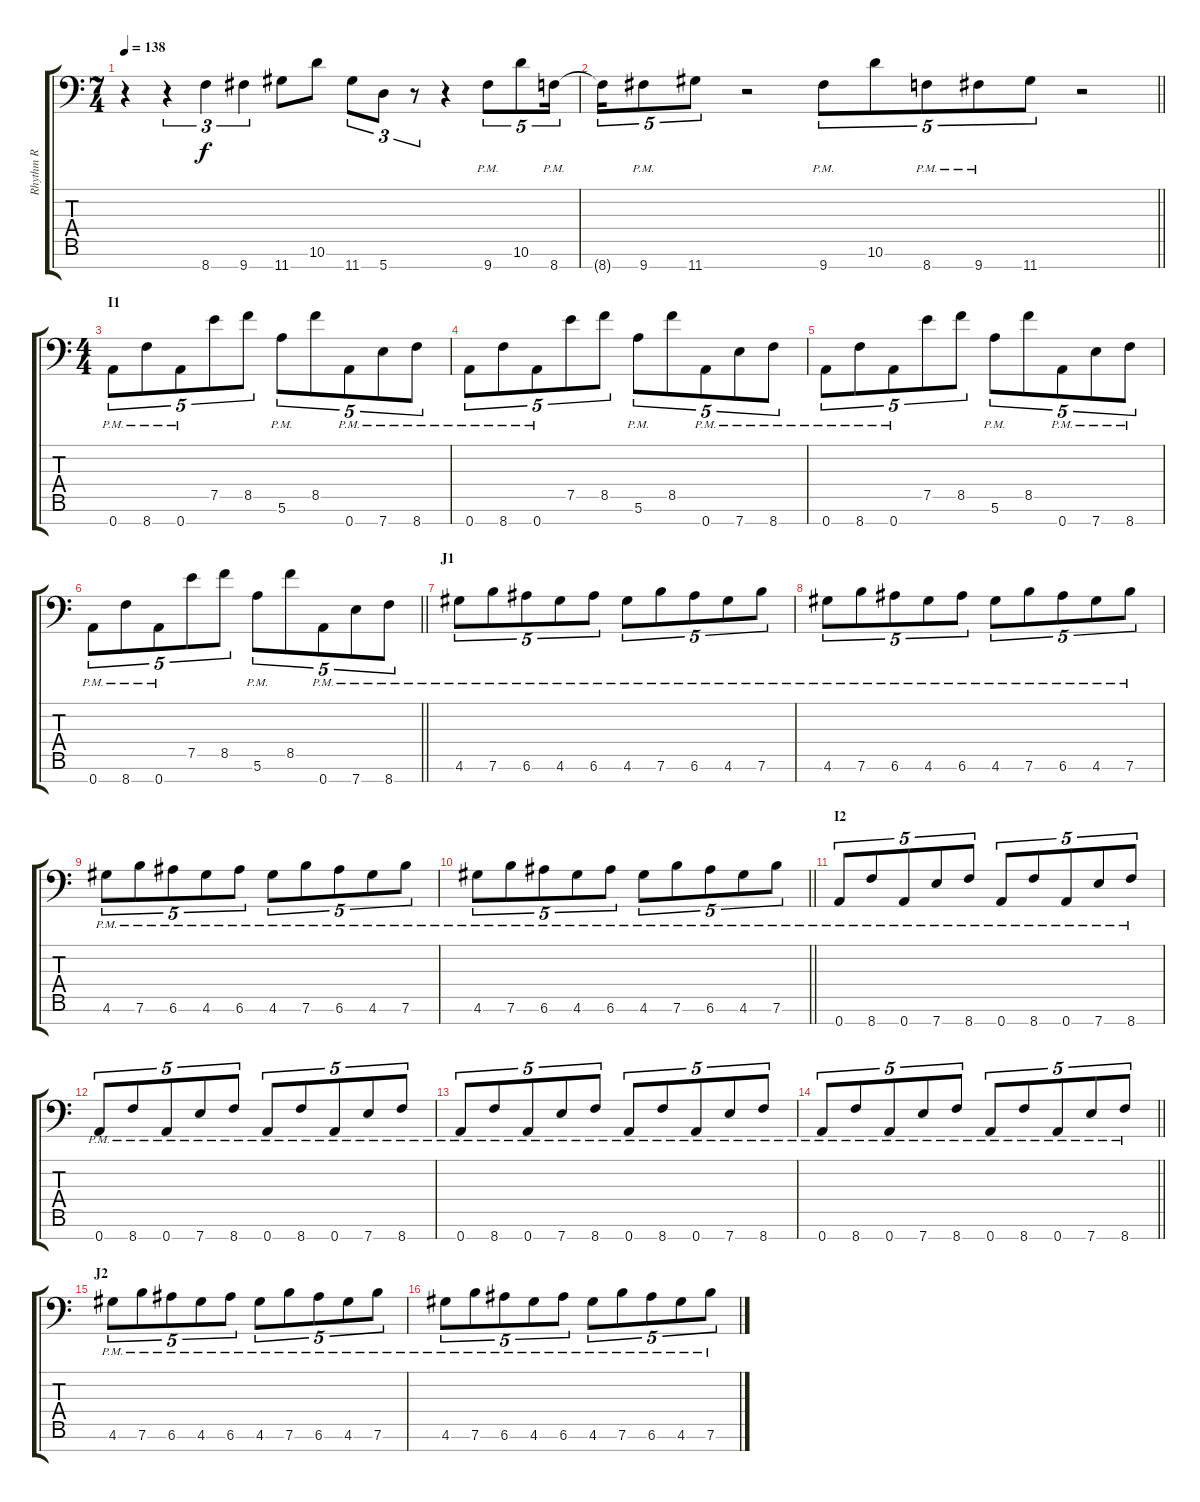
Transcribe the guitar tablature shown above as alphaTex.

\track ("Rhythm R" "Rhythm R") {instrument distortionguitar}
\staff {score tabs}
\tuning (E4 B3 G3 D3 A2 E2 A1) {hide}
\ts (7 4)
\tempo 138
\clef f4
\ks c
r.4{dy f} r.4{tu (3 2)} 8.7.4{tu (3 2)} 9.7.4{tu (3 2)} 11.7.8 10.6.8 11.7.8{tu (3 2)} 5.7.8{tu (3 2)} r.8{tu (3 2)} r.4 9.7{pm}.8{tu (5 4)} 10.6.8{tu (5 4)} 8.7{pm}.16{tu (5 4)} |
\barLineRight lightlight
8.7{t}.16{tu (5 4)} 9.7{pm}.8{tu (5 4)} 11.7.8{tu (5 4)} r.2 9.7{pm}.8{tu (5 4)} 10.6.8{tu (5 4)} 8.7{pm}.8{tu (5 4)} 9.7{pm}.8{tu (5 4)} 11.7.8{tu (5 4)} r.2 |
\ts (4 4)
\section ("" "I1")
0.7{pm}.8{tu (5 4)} 8.7{pm}.8{tu (5 4)} 0.7{pm}.8{tu (5 4)} 7.5.8{tu (5 4)} 8.5.8{tu (5 4)} 5.6{pm}.8{tu (5 4)} 8.5.8{tu (5 4)} 0.7{pm}.8{tu (5 4)} 7.7{pm}.8{tu (5 4)} 8.7{pm}.8{tu (5 4)} |
0.7{pm}.8{tu (5 4)} 8.7{pm}.8{tu (5 4)} 0.7{pm}.8{tu (5 4)} 7.5.8{tu (5 4)} 8.5.8{tu (5 4)} 5.6{pm}.8{tu (5 4)} 8.5.8{tu (5 4)} 0.7{pm}.8{tu (5 4)} 7.7{pm}.8{tu (5 4)} 8.7{pm}.8{tu (5 4)} |
0.7{pm}.8{tu (5 4)} 8.7{pm}.8{tu (5 4)} 0.7{pm}.8{tu (5 4)} 7.5.8{tu (5 4)} 8.5.8{tu (5 4)} 5.6{pm}.8{tu (5 4)} 8.5.8{tu (5 4)} 0.7{pm}.8{tu (5 4)} 7.7{pm}.8{tu (5 4)} 8.7{pm}.8{tu (5 4)} |
\barLineRight lightlight
0.7{pm}.8{tu (5 4)} 8.7{pm}.8{tu (5 4)} 0.7{pm}.8{tu (5 4)} 7.5.8{tu (5 4)} 8.5.8{tu (5 4)} 5.6{pm}.8{tu (5 4)} 8.5.8{tu (5 4)} 0.7{pm}.8{tu (5 4)} 7.7{pm}.8{tu (5 4)} 8.7{pm}.8{tu (5 4)} |
\section ("" "J1")
4.6{pm}.8{tu (5 4)} 7.6{pm}.8{tu (5 4)} 6.6{pm}.8{tu (5 4)} 4.6{pm}.8{tu (5 4)} 6.6{pm}.8{tu (5 4)} 4.6{pm}.8{tu (5 4)} 7.6{pm}.8{tu (5 4)} 6.6{pm}.8{tu (5 4)} 4.6{pm}.8{tu (5 4)} 7.6{pm}.8{tu (5 4)} |
4.6{pm}.8{tu (5 4)} 7.6{pm}.8{tu (5 4)} 6.6{pm}.8{tu (5 4)} 4.6{pm}.8{tu (5 4)} 6.6{pm}.8{tu (5 4)} 4.6{pm}.8{tu (5 4)} 7.6{pm}.8{tu (5 4)} 6.6{pm}.8{tu (5 4)} 4.6{pm}.8{tu (5 4)} 7.6{pm}.8{tu (5 4)} |
4.6{pm}.8{tu (5 4)} 7.6{pm}.8{tu (5 4)} 6.6{pm}.8{tu (5 4)} 4.6{pm}.8{tu (5 4)} 6.6{pm}.8{tu (5 4)} 4.6{pm}.8{tu (5 4)} 7.6{pm}.8{tu (5 4)} 6.6{pm}.8{tu (5 4)} 4.6{pm}.8{tu (5 4)} 7.6{pm}.8{tu (5 4)} |
\barLineRight lightlight
4.6{pm}.8{tu (5 4)} 7.6{pm}.8{tu (5 4)} 6.6{pm}.8{tu (5 4)} 4.6{pm}.8{tu (5 4)} 6.6{pm}.8{tu (5 4)} 4.6{pm}.8{tu (5 4)} 7.6{pm}.8{tu (5 4)} 6.6{pm}.8{tu (5 4)} 4.6{pm}.8{tu (5 4)} 7.6{pm}.8{tu (5 4)} |
\section ("" "I2")
0.7{pm}.8{tu (5 4)} 8.7{pm}.8{tu (5 4)} 0.7{pm}.8{tu (5 4)} 7.7{pm}.8{tu (5 4)} 8.7{pm}.8{tu (5 4)} 0.7{pm}.8{tu (5 4)} 8.7{pm}.8{tu (5 4)} 0.7{pm}.8{tu (5 4)} 7.7{pm}.8{tu (5 4)} 8.7{pm}.8{tu (5 4)} |
0.7{pm}.8{tu (5 4)} 8.7{pm}.8{tu (5 4)} 0.7{pm}.8{tu (5 4)} 7.7{pm}.8{tu (5 4)} 8.7{pm}.8{tu (5 4)} 0.7{pm}.8{tu (5 4)} 8.7{pm}.8{tu (5 4)} 0.7{pm}.8{tu (5 4)} 7.7{pm}.8{tu (5 4)} 8.7{pm}.8{tu (5 4)} |
0.7{pm}.8{tu (5 4)} 8.7{pm}.8{tu (5 4)} 0.7{pm}.8{tu (5 4)} 7.7{pm}.8{tu (5 4)} 8.7{pm}.8{tu (5 4)} 0.7{pm}.8{tu (5 4)} 8.7{pm}.8{tu (5 4)} 0.7{pm}.8{tu (5 4)} 7.7{pm}.8{tu (5 4)} 8.7{pm}.8{tu (5 4)} |
\barLineRight lightlight
0.7{pm}.8{tu (5 4)} 8.7{pm}.8{tu (5 4)} 0.7{pm}.8{tu (5 4)} 7.7{pm}.8{tu (5 4)} 8.7{pm}.8{tu (5 4)} 0.7{pm}.8{tu (5 4)} 8.7{pm}.8{tu (5 4)} 0.7{pm}.8{tu (5 4)} 7.7{pm}.8{tu (5 4)} 8.7{pm}.8{tu (5 4)} |
\section ("" "J2")
4.6{pm}.8{tu (5 4)} 7.6{pm}.8{tu (5 4)} 6.6{pm}.8{tu (5 4)} 4.6{pm}.8{tu (5 4)} 6.6{pm}.8{tu (5 4)} 4.6{pm}.8{tu (5 4)} 7.6{pm}.8{tu (5 4)} 6.6{pm}.8{tu (5 4)} 4.6{pm}.8{tu (5 4)} 7.6{pm}.8{tu (5 4)} |
4.6{pm}.8{tu (5 4)} 7.6{pm}.8{tu (5 4)} 6.6{pm}.8{tu (5 4)} 4.6{pm}.8{tu (5 4)} 6.6{pm}.8{tu (5 4)} 4.6{pm}.8{tu (5 4)} 7.6{pm}.8{tu (5 4)} 6.6{pm}.8{tu (5 4)} 4.6{pm}.8{tu (5 4)} 7.6{pm}.8{tu (5 4)}
